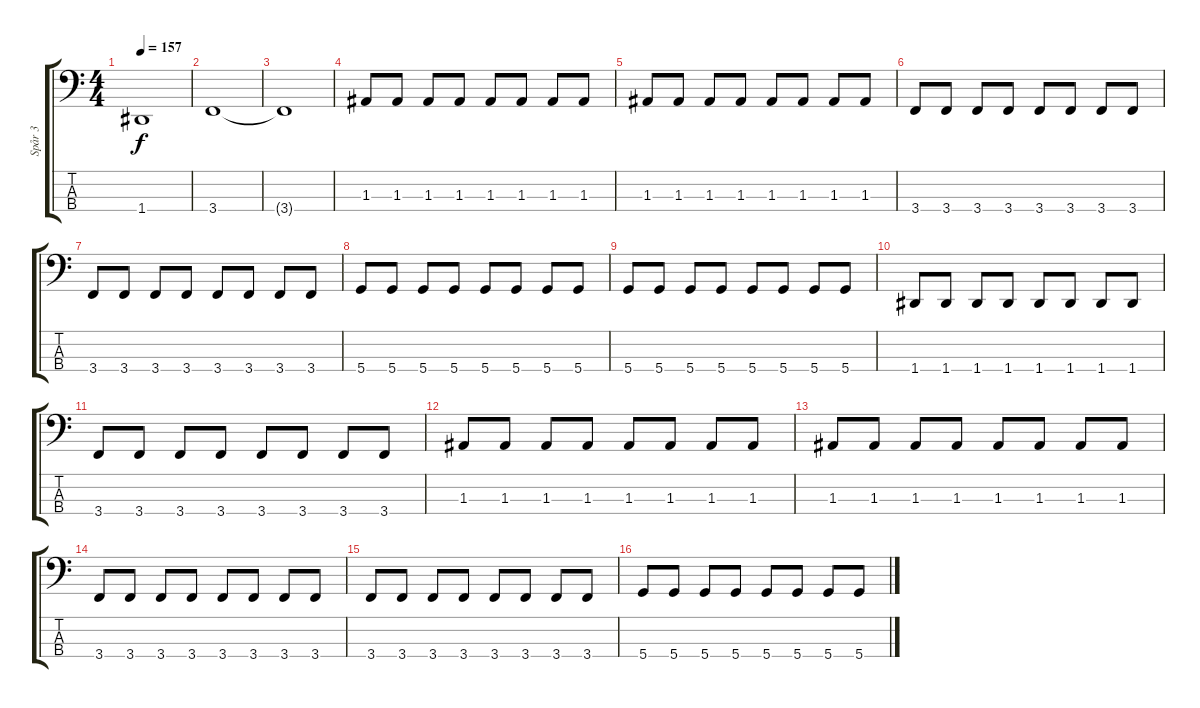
\track ("Spår 3" "Spår 3") {instrument electricbasspick}
\staff {score tabs}
\tuning (G2 D2 A1 D1) {hide}
\ts (4 4)
\tempo 157
\clef f4
\ks c
1.4{t}.1{dy f} |
3.4.1 |
3.4{t}.1 |
1.3.8 1.3.8 1.3.8 1.3.8 1.3.8 1.3.8 1.3.8 1.3.8 |
1.3.8 1.3.8 1.3.8 1.3.8 1.3.8 1.3.8 1.3.8 1.3.8 |
3.4.8 3.4.8 3.4.8 3.4.8 3.4.8 3.4.8 3.4.8 3.4.8 |
3.4.8 3.4.8 3.4.8 3.4.8 3.4.8 3.4.8 3.4.8 3.4.8 |
5.4.8 5.4.8 5.4.8 5.4.8 5.4.8 5.4.8 5.4.8 5.4.8 |
5.4.8 5.4.8 5.4.8 5.4.8 5.4.8 5.4.8 5.4.8 5.4.8 |
1.4.8 1.4.8 1.4.8 1.4.8 1.4.8 1.4.8 1.4.8 1.4.8 |
3.4.8 3.4.8 3.4.8 3.4.8 3.4.8 3.4.8 3.4.8 3.4.8 |
1.3.8 1.3.8 1.3.8 1.3.8 1.3.8 1.3.8 1.3.8 1.3.8 |
1.3.8 1.3.8 1.3.8 1.3.8 1.3.8 1.3.8 1.3.8 1.3.8 |
3.4.8 3.4.8 3.4.8 3.4.8 3.4.8 3.4.8 3.4.8 3.4.8 |
3.4.8 3.4.8 3.4.8 3.4.8 3.4.8 3.4.8 3.4.8 3.4.8 |
5.4.8 5.4.8 5.4.8 5.4.8 5.4.8 5.4.8 5.4.8 5.4.8
